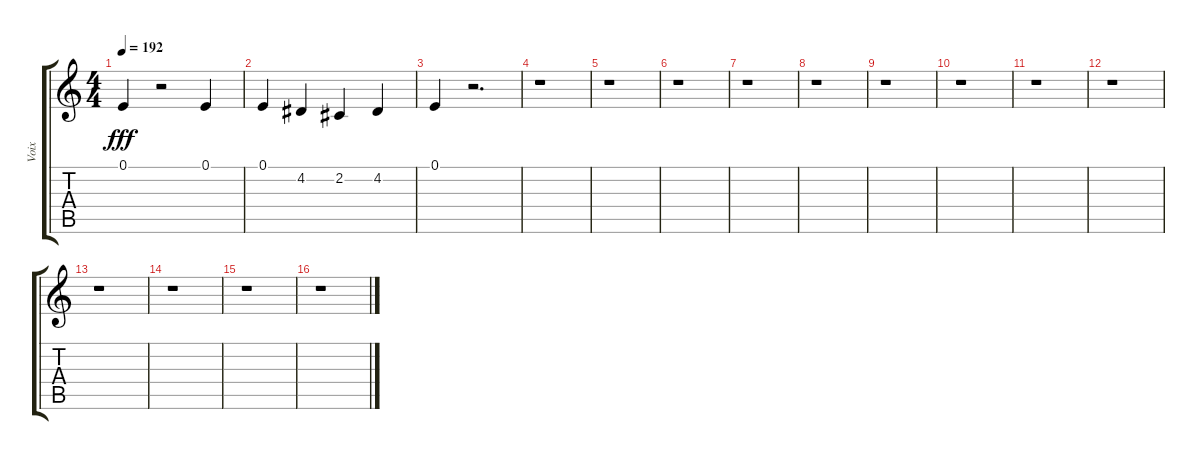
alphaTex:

\track ("Voix" "Voix") {instrument tenorsax}
\staff {score tabs}
\tuning (E4 B3 G3 D3 A2 E2) {hide}
\ts (4 4)
\tempo 192
\clef g2
\ks c
0.1.4{dy fff} r.2 0.1.4 |
0.1.4 4.2.4 2.2.4 4.2.4 |
0.1.4 r.2{d} |
r.1 |
r.1 |
r.1 |
r.1 |
r.1 |
r.1 |
r.1 |
r.1 |
r.1 |
r.1 |
r.1 |
r.1 |
r.1
